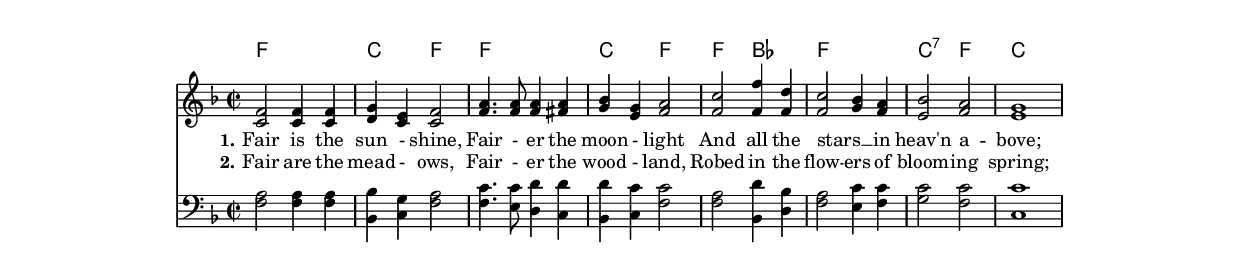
% Do not edit this file; it is automatically
% generated from Documentation/snippets/new
% This file is in the public domain.
%% Note: this file works from version 2.13.36
\version "2.13.36"
#(set-global-staff-size 15)
\paper {
  ragged-right = ##f
  line-width = 15\cm
  indent = 0\cm
}

\header {
  lsrtags = "headwords"
  texidoc = ""
  doctitle = "headword"
} % begin verbatim



\layout {
  \context {
    \Score
    \override PaperColumn #'keep-inside-line = ##t
    \override NonMusicalPaperColumn #'keep-inside-line = ##t
  }
}

theChords = \chordmode {
  \time 2/2
  f1 | c2 f2 | f1 | c2 f2| %\break
  f2 bes2 | f1 | c2:7 f | c1 | \break
}

verseOne = \lyricmode {
  \set stanza = #"1."
  Fair is the sun - shine,
  Fair - er the moon - light
  And all the stars __ _  in heav'n a -- bove;
}

verseTwo = \lyricmode {
  \set stanza = #"2."
  Fair are the mead - ows,
  Fair - er the wood - land,
  Robed in the flow -- ers of bloom -- ing spring;
}

Soprano = {
  \time 2/2
  \key f \major
  \stemUp
  f'2 f'4 f' | g'4 e' f'2 | a'4. a'8 a'4 a' | bes'4 g' a'2 |
  c''2 f''4 d'' |  c''2  bes'4  a' | bes'2 a' | g'1 |
}

Alto = {
  \key f \major
  c'2 c'4 c' | d'4 c' c'2 | f'4. f'8 f'4 fis' | g'4 e' f'2 |
  f'2 f'4 f' |  f'2  g'4  f' | e'2 f' | e'1 |
}

Tenor = {
  \key f \major
  \stemDown
  a2 a4 a | bes4 g a2  | c'4. c'8 d'4 d' | d'4 c' c'2 |
  a2 d'4 bes | a2 c'4 c' | c'2 c'  | c'1 |
}

Bass = {
  \key f \major
  f2 f4 f | bes,4 c  f2 | f4. e8 d4 c | bes,4 c f2 |
  f2 bes,4 d | f2 e4 f | g2 f | c1 |
}


\score {
  <<
    \new ChordNames { \theChords }
    \context Staff = upper {
      \context Voice = sop {
        <<
          \Soprano
          \Alto
        >>
      }
    }
    \context Lyrics = "LyrOne" \lyricsto "sop" { \verseOne }
    \context Lyrics = "LyrTwo" \lyricsto "sop" { \verseTwo }
    \context Staff = lower {
      \new Voice {
        \clef bass
        #(set-accidental-style 'modern-cautionary)
        <<
          \Tenor
          \Bass
        >>
      }
    }
  >>

  \layout {
    indent = 0
    \context {
      \Score
      \remove "Bar_number_engraver"
    }
    \context {
      \Voice
      \override StanzaNumber #'padding = #1.8
    }
  }
}
\paper {  }
